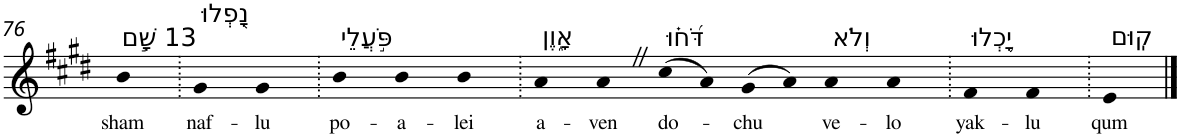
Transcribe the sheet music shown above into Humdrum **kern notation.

**kern	**text
*part1	*part1
*staff1	*staff1
*I"Piano	*
*I'Pno	*
!!LO:PB:g=z
*clefG2	*
*k[f#c#g#d#]	*
*E:	*
=76	=76
!LO:TX:a:t=13 שָׁ֣ם	!
!	!LO:LY:b
4b	sham
=77.	=77.
!LO:TX:a:t=נָ֭פְלוּ	!
!	!LO:LY:b
4g#	naf-
!	!LO:LY:b
4g#	-lu
=78.	=78.
!LO:TX:a:t=פֹּ֣עֲלֵי	!
!	!LO:LY:b
4b	po-
!	!LO:LY:b
4b	-a-
!	!LO:LY:b
4b	-lei
=79.	=79.
!LO:TX:a:t=אָ֑וֶן	!
!	!LO:LY:b
4a	a-
!	!LO:LY:b
4aZ	-ven
!LO:TX:a:t=דֹּ֝ח֗וּ	!
!	!LO:LY:b
(>8cc#	do-
8a)	.
!	!LO:LY:b
(>8g#	-chu
8a)	.
!LO:TX:a:t=וְלֹא	!
!	!LO:LY:b
4a	ve-
!	!LO:LY:b
4a	-lo
=80.	=80.
!LO:TX:a:t=יָ֥כְלוּ	!
!	!LO:LY:b
4f#	yak-
!	!LO:LY:b
4f#	-lu
=81.	=81.
!LO:TX:a:t=קֽוּם	!
!	!LO:LY:b
4e	qum
==	==
*-	*-
